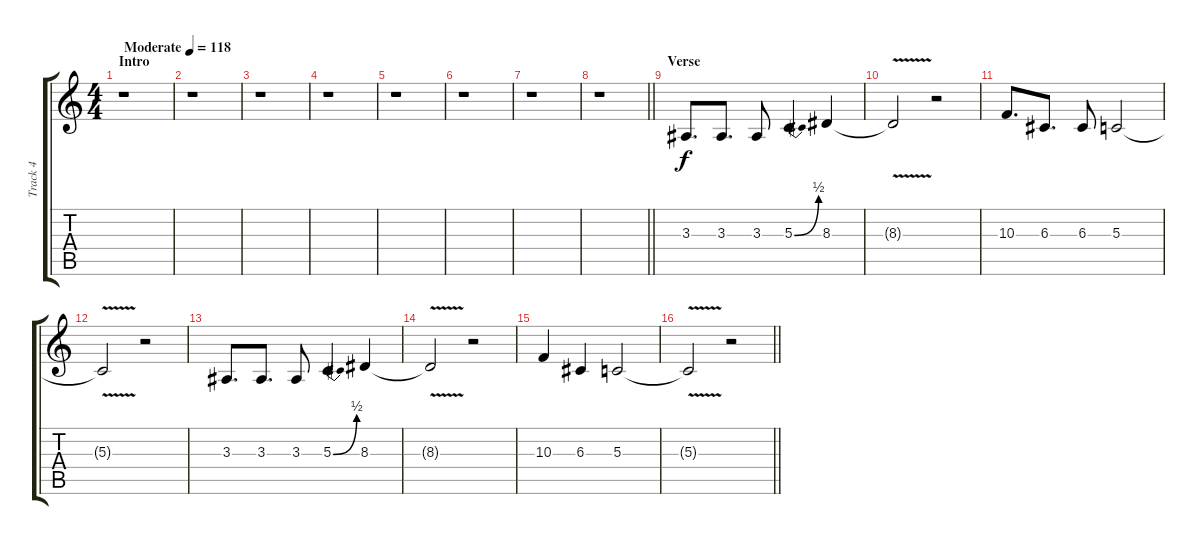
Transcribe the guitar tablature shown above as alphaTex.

\track ("Track 4" "Track 4") {instrument oboe}
\staff {score tabs}
\tuning (E4 B3 G3 D3 A2 E2) {hide}
\ts (4 4)
\section ("" "Intro")
\tempo (118 "Moderate")
\clef g2
\ks c
r.1{dy f instrument oboe} |
r.1 |
r.1 |
r.1 |
r.1 |
r.1 |
r.1 |
\barLineRight lightlight
r.1 |
\section ("" "Verse")
3.3.8{d} 3.3.8{d} 3.3.8 5.3{be (bend 0 0 60 2)}.4 8.3.4 |
8.3{v t}.2 r.2 |
10.3.8{d} 6.3.8{d} 6.3.8 5.3.2 |
5.3{v t}.2 r.2 |
3.3.8{d} 3.3.8{d} 3.3.8 5.3{be (bend 0 0 60 2)}.4 8.3.4 |
8.3{v t}.2 r.2 |
10.3.4 6.3.4 5.3.2 |
\barLineRight lightlight
5.3{v t}.2 r.2
